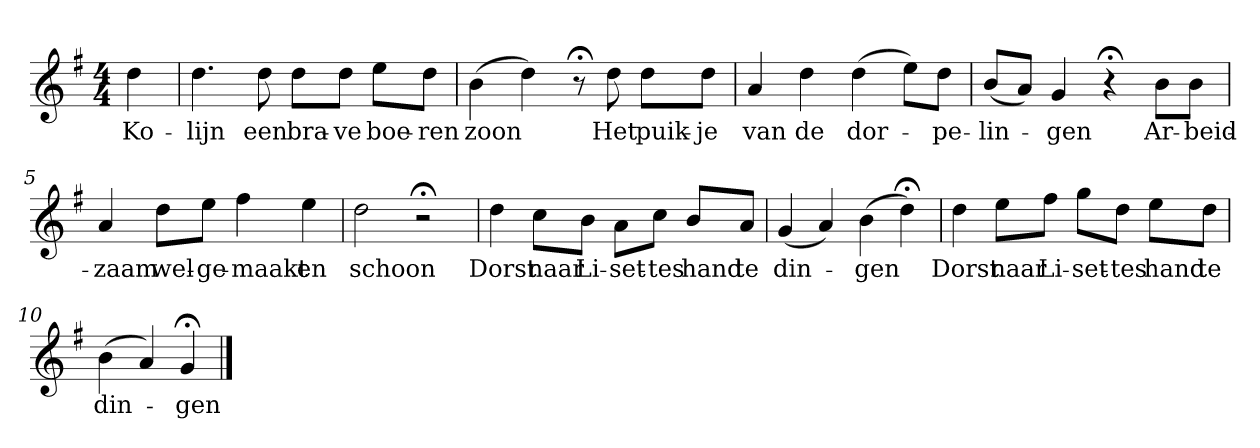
**kern	**text
*part1	*part1
*staff1	*staff1
*k[f#]	*
*G:	*
*M4/4	*
*MM120	*
=	=
4dd	Ko-
=1	=1
4.dd	-lijn
8dd	een
8ddL	bra-
8ddJ	-ve
8eeL	boe-
8ddJ	-ren
=2	=2
(4b	zoon
4dd)	.
8r;<	.
8dd	Het
8ddL	puik-
8ddJ	-je
=3	=3
4a	van
4dd	de
(4dd	dor-
8eeL)	.
8ddJ	-pe-
=4	=4
(8bL	-lin-
8aJ)	.
4g	-gen
4r;<	.
8bL	Ar-
8bJ	-beid-
=5	=5
4a	-zaam
8ddL	wel-
8eeJ	-ge-
4ff#	-maakt
4ee	en
=6	=6
2dd	schoon
2r;<	.
=7	=7
4dd	Dorst
8ccL	naar
8bJ	Li-
8aL	-set-
8ccJ	-tes
8bL	hand
8aJ	te
=8	=8
(4g	din-
4a)	.
(4b	-gen
4dd;<)	.
=9	=9
4dd	Dorst
8eeL	naar
8ff#J	Li-
8ggL	-set-
8ddJ	-tes
8eeL	hand
8ddJ	te
=10	=10
(4b	din-
4a)	.
4g;<	-gen
==	==
*-	*-
